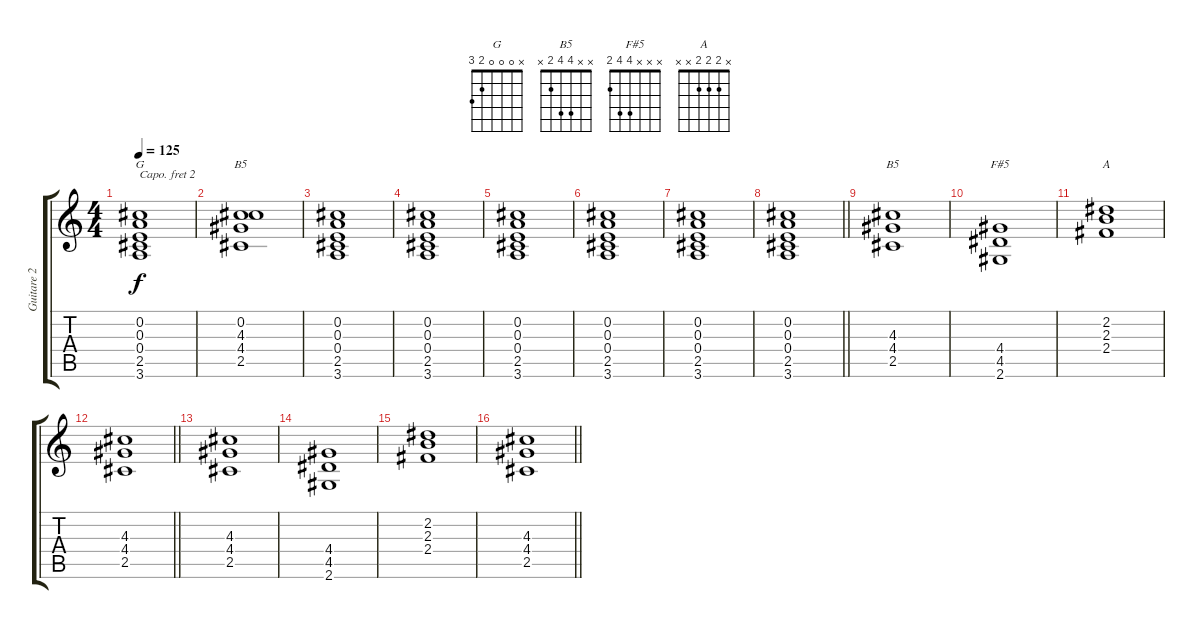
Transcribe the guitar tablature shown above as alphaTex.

\track ("Guitare 2 (saturée)" "Guitare 2 ") {instrument distortionguitar}
\staff {score tabs}
\capo 2
\tuning (E4 B3 G3 D3 A2 E2) {hide}
\chord ("G" x 0 0 0 2 3)
\chord ("B5" x 0 4 4 2 x)
\chord ("B5" x x 4 4 2 x)
\chord ("F#5" x x x 4 4 2)
\chord ("A" x 2 2 2 x x)
\ts (4 4)
\tempo 125
\clef g2
\ks c
(0.2 0.3 0.4 2.5 3.6).1{ch "G" dy f} |
(0.2 4.3 4.4 2.5).1{ch "B5"} |
(0.2 0.3 0.4 2.5 3.6).1 |
(0.2 0.3 0.4 2.5 3.6).1 |
(0.2 0.3 0.4 2.5 3.6).1 |
(0.2 0.3 0.4 2.5 3.6).1 |
(0.2 0.3 0.4 2.5 3.6).1 |
\barLineRight lightlight
(0.2 0.3 0.4 2.5 3.6).1 |
(4.3 4.4 2.5).1{ch "B5"} |
(4.4 4.5 2.6).1{ch "F#5"} |
(2.2 2.3 2.4).1{ch "A"} |
\barLineRight lightlight
(4.3 4.4 2.5).1 |
(4.3 4.4 2.5).1 |
(4.4 4.5 2.6).1 |
(2.2 2.3 2.4).1 |
\barLineRight lightlight
(4.3 4.4 2.5).1
